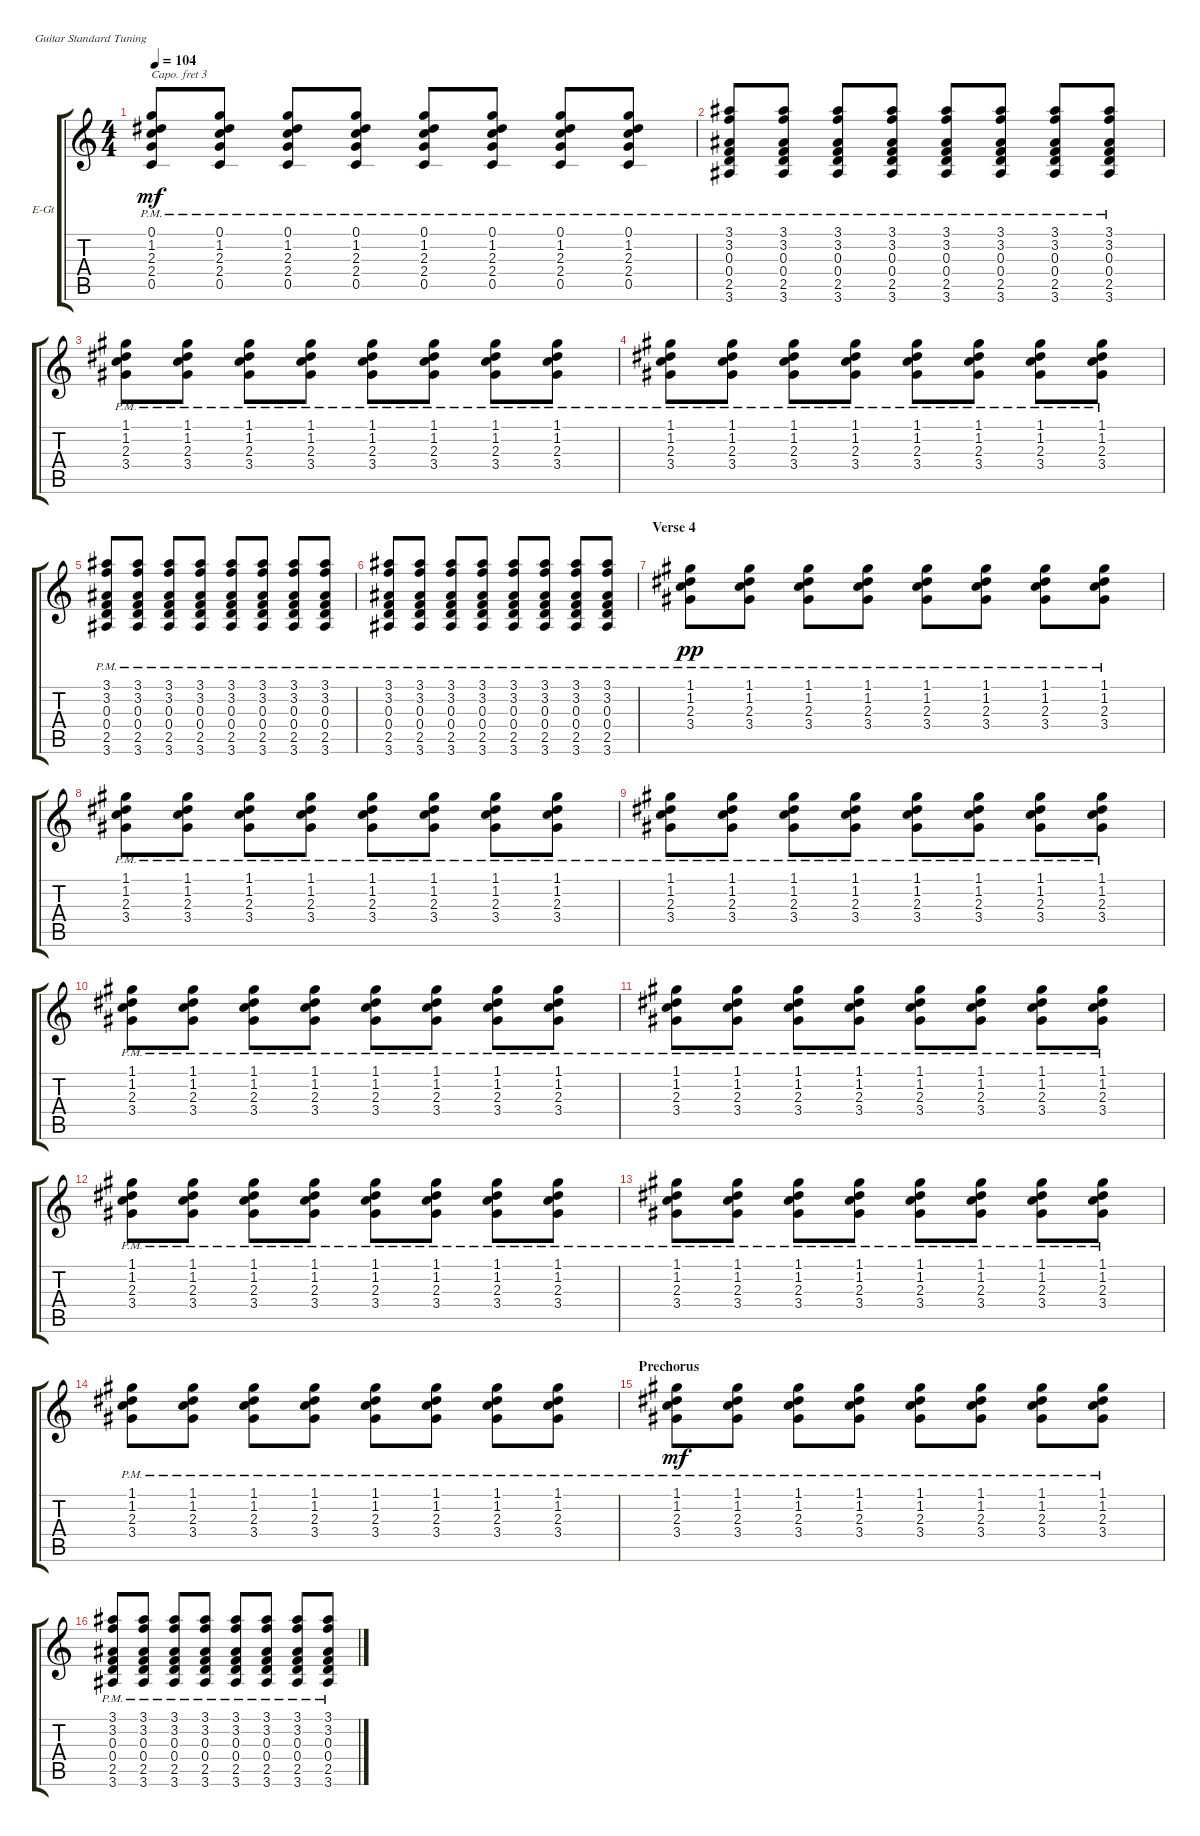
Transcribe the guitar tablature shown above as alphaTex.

\defaultSystemsLayout 4
\bracketExtendMode groupsimilarinstruments
\firstSystemTrackNameOrientation horizontal
\otherSystemsTrackNameOrientation horizontal
\track ("Steel string guitar" "E-Gt") {instrument electricguitarclean}
\staff {score tabs}
\capo 3
\tuning (E4 B3 G3 D3 A2 E2)
\ts (4 4)
\tempo 104
\clef g2
\ks c
(0.5{pm} 2.4{pm} 2.3{pm} 1.2{pm} 0.1{pm}).8{dy mf} (0.5{pm} 2.4{pm} 2.3{pm} 1.2{pm} 0.1{pm}).8 (0.5{pm} 2.4{pm} 2.3{pm} 1.2{pm} 0.1{pm}).8 (0.5{pm} 2.4{pm} 2.3{pm} 1.2{pm} 0.1{pm}).8 (0.5{pm} 2.4{pm} 2.3{pm} 1.2{pm} 0.1{pm}).8 (0.5{pm} 2.4{pm} 2.3{pm} 1.2{pm} 0.1{pm}).8 (0.5{pm} 2.4{pm} 2.3{pm} 1.2{pm} 0.1{pm}).8 (0.5{pm} 2.4{pm} 2.3{pm} 1.2{pm} 0.1{pm}).8 |
(3.6{pm} 2.5{pm} 0.4{pm} 0.3{pm} 3.2{pm} 3.1{pm}).8 (3.6{pm} 2.5{pm} 0.4{pm} 0.3{pm} 3.2{pm} 3.1{pm}).8 (3.6{pm} 2.5{pm} 0.4{pm} 0.3{pm} 3.2{pm} 3.1{pm}).8 (3.6{pm} 2.5{pm} 0.4{pm} 0.3{pm} 3.2{pm} 3.1{pm}).8 (3.6{pm} 2.5{pm} 0.4{pm} 0.3{pm} 3.2{pm} 3.1{pm}).8 (3.6{pm} 2.5{pm} 0.4{pm} 0.3{pm} 3.2{pm} 3.1{pm}).8 (3.6{pm} 2.5{pm} 0.4{pm} 0.3{pm} 3.2{pm} 3.1{pm}).8 (3.6{pm} 2.5{pm} 0.4{pm} 0.3{pm} 3.2{pm} 3.1{pm}).8 |
(3.4{pm} 2.3{pm} 1.2{pm} 1.1{pm}).8 (3.4{pm} 2.3{pm} 1.2{pm} 1.1{pm}).8 (3.4{pm} 2.3{pm} 1.2{pm} 1.1{pm}).8 (3.4{pm} 2.3{pm} 1.2{pm} 1.1{pm}).8 (3.4{pm} 2.3{pm} 1.2{pm} 1.1{pm}).8 (3.4{pm} 2.3{pm} 1.2{pm} 1.1{pm}).8 (3.4{pm} 2.3{pm} 1.2{pm} 1.1{pm}).8 (3.4{pm} 2.3{pm} 1.2{pm} 1.1{pm}).8 |
(3.4{pm} 2.3{pm} 1.2{pm} 1.1{pm}).8 (3.4{pm} 2.3{pm} 1.2{pm} 1.1{pm}).8 (3.4{pm} 2.3{pm} 1.2{pm} 1.1{pm}).8 (3.4{pm} 2.3{pm} 1.2{pm} 1.1{pm}).8 (3.4{pm} 2.3{pm} 1.2{pm} 1.1{pm}).8 (3.4{pm} 2.3{pm} 1.2{pm} 1.1{pm}).8 (3.4{pm} 2.3{pm} 1.2{pm} 1.1{pm}).8 (3.4{pm} 2.3{pm} 1.2{pm} 1.1{pm}).8 |
(3.6{pm} 2.5{pm} 0.4{pm} 0.3{pm} 3.2{pm} 3.1{pm}).8 (3.6{pm} 2.5{pm} 0.4{pm} 0.3{pm} 3.2{pm} 3.1{pm}).8 (3.6{pm} 2.5{pm} 0.4{pm} 0.3{pm} 3.2{pm} 3.1{pm}).8 (3.6{pm} 2.5{pm} 0.4{pm} 0.3{pm} 3.2{pm} 3.1{pm}).8 (3.6{pm} 2.5{pm} 0.4{pm} 0.3{pm} 3.2{pm} 3.1{pm}).8 (3.6{pm} 2.5{pm} 0.4{pm} 0.3{pm} 3.2{pm} 3.1{pm}).8 (3.6{pm} 2.5{pm} 0.4{pm} 0.3{pm} 3.2{pm} 3.1{pm}).8 (3.6{pm} 2.5{pm} 0.4{pm} 0.3{pm} 3.2{pm} 3.1{pm}).8 |
(3.6{pm} 2.5{pm} 0.4{pm} 0.3{pm} 3.2{pm} 3.1{pm}).8 (3.6{pm} 2.5{pm} 0.4{pm} 0.3{pm} 3.2{pm} 3.1{pm}).8 (3.6{pm} 2.5{pm} 0.4{pm} 0.3{pm} 3.2{pm} 3.1{pm}).8 (3.6{pm} 2.5{pm} 0.4{pm} 0.3{pm} 3.2{pm} 3.1{pm}).8 (3.6{pm} 2.5{pm} 0.4{pm} 0.3{pm} 3.2{pm} 3.1{pm}).8 (3.6{pm} 2.5{pm} 0.4{pm} 0.3{pm} 3.2{pm} 3.1{pm}).8 (3.6{pm} 2.5{pm} 0.4{pm} 0.3{pm} 3.2{pm} 3.1{pm}).8 (3.6{pm} 2.5{pm} 0.4{pm} 0.3{pm} 3.2{pm} 3.1{pm}).8 |
\section ("" "Verse 4")
(3.4{pm} 2.3{pm} 1.2{pm} 1.1{pm}).8{dy pp} (3.4{pm} 2.3{pm} 1.2{pm} 1.1{pm}).8 (3.4{pm} 2.3{pm} 1.2{pm} 1.1{pm}).8 (3.4{pm} 2.3{pm} 1.2{pm} 1.1{pm}).8 (3.4{pm} 2.3{pm} 1.2{pm} 1.1{pm}).8 (3.4{pm} 2.3{pm} 1.2{pm} 1.1{pm}).8 (3.4{pm} 2.3{pm} 1.2{pm} 1.1{pm}).8 (3.4{pm} 2.3{pm} 1.2{pm} 1.1{pm}).8 |
(3.4{pm} 2.3{pm} 1.2{pm} 1.1{pm}).8 (3.4{pm} 2.3{pm} 1.2{pm} 1.1{pm}).8 (3.4{pm} 2.3{pm} 1.2{pm} 1.1{pm}).8 (3.4{pm} 2.3{pm} 1.2{pm} 1.1{pm}).8 (3.4{pm} 2.3{pm} 1.2{pm} 1.1{pm}).8 (3.4{pm} 2.3{pm} 1.2{pm} 1.1{pm}).8 (3.4{pm} 2.3{pm} 1.2{pm} 1.1{pm}).8 (3.4{pm} 2.3{pm} 1.2{pm} 1.1{pm}).8 |
(3.4{pm} 2.3{pm} 1.2{pm} 1.1{pm}).8 (3.4{pm} 2.3{pm} 1.2{pm} 1.1{pm}).8 (3.4{pm} 2.3{pm} 1.2{pm} 1.1{pm}).8 (3.4{pm} 2.3{pm} 1.2{pm} 1.1{pm}).8 (3.4{pm} 2.3{pm} 1.2{pm} 1.1{pm}).8 (3.4{pm} 2.3{pm} 1.2{pm} 1.1{pm}).8 (3.4{pm} 2.3{pm} 1.2{pm} 1.1{pm}).8 (3.4{pm} 2.3{pm} 1.2{pm} 1.1{pm}).8 |
(3.4{pm} 2.3{pm} 1.2{pm} 1.1{pm}).8 (3.4{pm} 2.3{pm} 1.2{pm} 1.1{pm}).8 (3.4{pm} 2.3{pm} 1.2{pm} 1.1{pm}).8 (3.4{pm} 2.3{pm} 1.2{pm} 1.1{pm}).8 (3.4{pm} 2.3{pm} 1.2{pm} 1.1{pm}).8 (3.4{pm} 2.3{pm} 1.2{pm} 1.1{pm}).8 (3.4{pm} 2.3{pm} 1.2{pm} 1.1{pm}).8 (3.4{pm} 2.3{pm} 1.2{pm} 1.1{pm}).8 |
(3.4{pm} 2.3{pm} 1.2{pm} 1.1{pm}).8 (3.4{pm} 2.3{pm} 1.2{pm} 1.1{pm}).8 (3.4{pm} 2.3{pm} 1.2{pm} 1.1{pm}).8 (3.4{pm} 2.3{pm} 1.2{pm} 1.1{pm}).8 (3.4{pm} 2.3{pm} 1.2{pm} 1.1{pm}).8 (3.4{pm} 2.3{pm} 1.2{pm} 1.1{pm}).8 (3.4{pm} 2.3{pm} 1.2{pm} 1.1{pm}).8 (3.4{pm} 2.3{pm} 1.2{pm} 1.1{pm}).8 |
(3.4{pm} 2.3{pm} 1.2{pm} 1.1{pm}).8 (3.4{pm} 2.3{pm} 1.2{pm} 1.1{pm}).8 (3.4{pm} 2.3{pm} 1.2{pm} 1.1{pm}).8 (3.4{pm} 2.3{pm} 1.2{pm} 1.1{pm}).8 (3.4{pm} 2.3{pm} 1.2{pm} 1.1{pm}).8 (3.4{pm} 2.3{pm} 1.2{pm} 1.1{pm}).8 (3.4{pm} 2.3{pm} 1.2{pm} 1.1{pm}).8 (3.4{pm} 2.3{pm} 1.2{pm} 1.1{pm}).8 |
(3.4{pm} 2.3{pm} 1.2{pm} 1.1{pm}).8 (3.4{pm} 2.3{pm} 1.2{pm} 1.1{pm}).8 (3.4{pm} 2.3{pm} 1.2{pm} 1.1{pm}).8 (3.4{pm} 2.3{pm} 1.2{pm} 1.1{pm}).8 (3.4{pm} 2.3{pm} 1.2{pm} 1.1{pm}).8 (3.4{pm} 2.3{pm} 1.2{pm} 1.1{pm}).8 (3.4{pm} 2.3{pm} 1.2{pm} 1.1{pm}).8 (3.4{pm} 2.3{pm} 1.2{pm} 1.1{pm}).8 |
(3.4{pm} 2.3{pm} 1.2{pm} 1.1{pm}).8 (3.4{pm} 2.3{pm} 1.2{pm} 1.1{pm}).8 (3.4{pm} 2.3{pm} 1.2{pm} 1.1{pm}).8 (3.4{pm} 2.3{pm} 1.2{pm} 1.1{pm}).8 (3.4{pm} 2.3{pm} 1.2{pm} 1.1{pm}).8 (3.4{pm} 2.3{pm} 1.2{pm} 1.1{pm}).8 (3.4{pm} 2.3{pm} 1.2{pm} 1.1{pm}).8 (3.4{pm} 2.3{pm} 1.2{pm} 1.1{pm}).8 |
\section ("" "Prechorus")
(3.4{pm} 2.3{pm} 1.2{pm} 1.1{pm}).8{dy mf} (3.4{pm} 2.3{pm} 1.2{pm} 1.1{pm}).8 (3.4{pm} 2.3{pm} 1.2{pm} 1.1{pm}).8 (3.4{pm} 2.3{pm} 1.2{pm} 1.1{pm}).8 (3.4{pm} 2.3{pm} 1.2{pm} 1.1{pm}).8 (3.4{pm} 2.3{pm} 1.2{pm} 1.1{pm}).8 (3.4{pm} 2.3{pm} 1.2{pm} 1.1{pm}).8 (3.4{pm} 2.3{pm} 1.2{pm} 1.1{pm}).8 |
(3.6{pm} 2.5{pm} 0.4{pm} 0.3{pm} 3.2{pm} 3.1{pm}).8 (3.6{pm} 2.5{pm} 0.4{pm} 0.3{pm} 3.2{pm} 3.1{pm}).8 (3.6{pm} 2.5{pm} 0.4{pm} 0.3{pm} 3.2{pm} 3.1{pm}).8 (3.6{pm} 2.5{pm} 0.4{pm} 0.3{pm} 3.2{pm} 3.1{pm}).8 (3.6{pm} 2.5{pm} 0.4{pm} 0.3{pm} 3.2{pm} 3.1{pm}).8 (3.6{pm} 2.5{pm} 0.4{pm} 0.3{pm} 3.2{pm} 3.1{pm}).8 (3.6{pm} 2.5{pm} 0.4{pm} 0.3{pm} 3.2{pm} 3.1{pm}).8 (3.6{pm} 2.5{pm} 0.4{pm} 0.3{pm} 3.2{pm} 3.1{pm}).8
